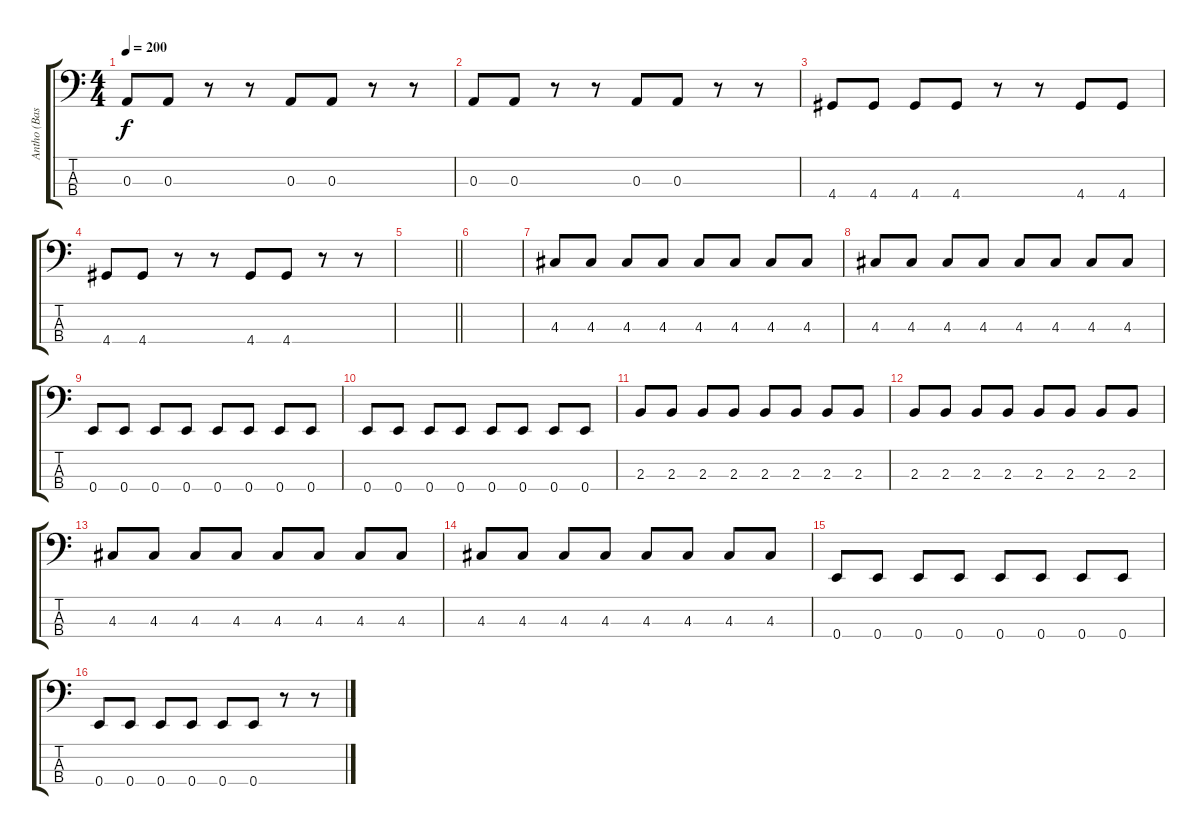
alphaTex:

\track ("Antho (Basse)" "Antho (Bas") {instrument electricbassfinger}
\staff {score tabs}
\tuning (G2 D2 A1 E1) {hide}
\ts (4 4)
\tempo 200
\clef f4
\ks c
0.3.8{dy f} 0.3.8 r.8 r.8 0.3.8 0.3.8 r.8 r.8 |
0.3.8 0.3.8 r.8 r.8 0.3.8 0.3.8 r.8 r.8 |
4.4.8 4.4.8 4.4.8 4.4.8 r.8 r.8 4.4.8 4.4.8 |
4.4.8 4.4.8 r.8 r.8 4.4.8 4.4.8 r.8 r.8 |
\barLineRight lightlight
|
|
4.3.8 4.3.8 4.3.8 4.3.8 4.3.8 4.3.8 4.3.8 4.3.8 |
4.3.8 4.3.8 4.3.8 4.3.8 4.3.8 4.3.8 4.3.8 4.3.8 |
0.4.8 0.4.8 0.4.8 0.4.8 0.4.8 0.4.8 0.4.8 0.4.8 |
0.4.8 0.4.8 0.4.8 0.4.8 0.4.8 0.4.8 0.4.8 0.4.8 |
2.3.8 2.3.8 2.3.8 2.3.8 2.3.8 2.3.8 2.3.8 2.3.8 |
2.3.8 2.3.8 2.3.8 2.3.8 2.3.8 2.3.8 2.3.8 2.3.8 |
4.3.8 4.3.8 4.3.8 4.3.8 4.3.8 4.3.8 4.3.8 4.3.8 |
4.3.8 4.3.8 4.3.8 4.3.8 4.3.8 4.3.8 4.3.8 4.3.8 |
0.4.8 0.4.8 0.4.8 0.4.8 0.4.8 0.4.8 0.4.8 0.4.8 |
0.4.8 0.4.8 0.4.8 0.4.8 0.4.8 0.4.8 r.8 r.8
